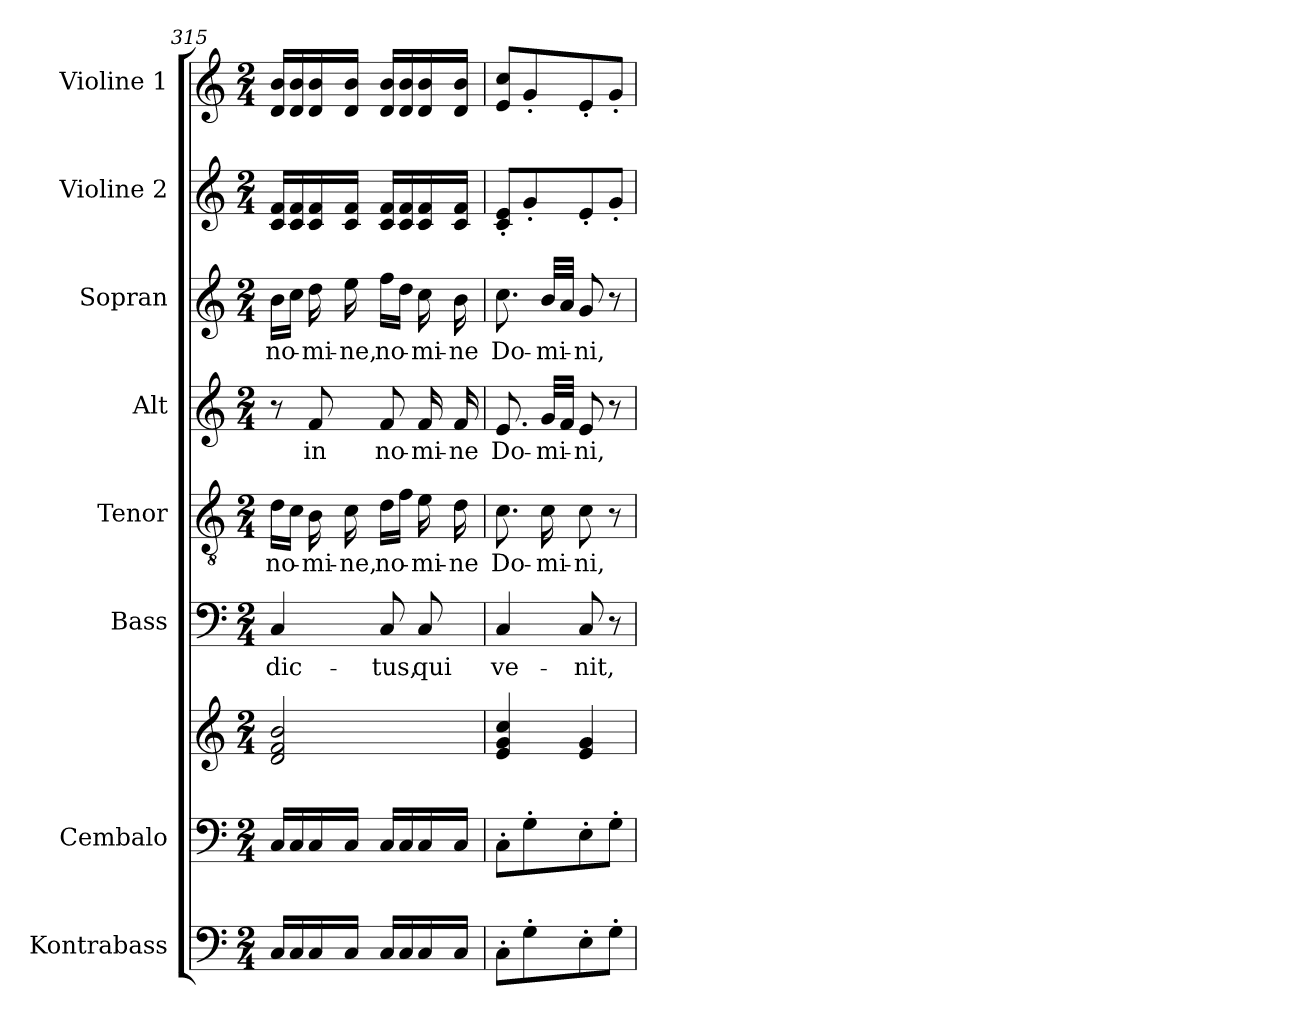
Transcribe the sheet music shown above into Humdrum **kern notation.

**kern	**kern	**kern	**kern	**text	**kern	**text	**kern	**text	**kern	**text	**kern	**kern
*part8	*part7	*part7	*part6	*part6	*part5	*part5	*part4	*part4	*part3	*part3	*part2	*part1
*staff9	*staff8	*staff7	*staff6	*staff6	*staff5	*staff5	*staff4	*staff4	*staff3	*staff3	*staff2	*staff1
*I"Kontrabass	*I"Cembalo	*	*I"Bass	*	*I"Tenor	*	*I"Alt	*	*I"Sopran	*	*I"Violine 2	*I"Violine 1
*I'Kb.	*I'Cemb.	*	*I'B.	*	*I'T.	*	*I'A.	*	*I'S.	*	*I'Vl. 2	*I'Vl. 1
!!LO:PB:g=z
*clefF4	*clefF4	*clefG2	*clefF4	*	*clefGv2	*	*clefG2	*	*clefG2	*	*clefG2	*clefG2
*ITrd7c12	*	*	*	*	*	*	*	*	*	*	*	*
*k[]	*k[]	*k[]	*k[]	*	*k[]	*	*k[]	*	*k[]	*	*k[]	*k[]
*C:	*C:	*C:	*C:	*	*C:	*	*C:	*	*C:	*	*C:	*C:
*M2/4	*M2/4	*M2/4	*M2/4	*	*M2/4	*	*M2/4	*	*M2/4	*	*M2/4	*M2/4
=315	=315	=315	=315	=315	=315	=315	=315	=315	=315	=315	=315	=315
!	!	!	!	!LO:LY:b	!	!LO:LY:b	!	!	!	!LO:LY:b	!	!
16CC/LL	16C/LL	2d/ 2f/ 2b/	4C/	-dic-	16d\LL	no-	8r	.	16b\LL	no-	16c/ 16f/LL	16d/ 16b/LL
16CC/	16C/	.	.	.	16c\JJ	.	.	.	16cc\JJ	.	16c/ 16f/	16d/ 16b/
!	!	!	!	!	!	!LO:LY:b	!	!LO:LY:b	!	!LO:LY:b	!	!
16CC/	16C/	.	.	.	16B\	-mi-	8f/	in	16dd\	-mi-	16c/ 16f/	16d/ 16b/
!	!	!	!	!	!	!LO:LY:b	!	!	!	!LO:LY:b	!	!
16CC/JJ	16C/JJ	.	.	.	16c\	-ne,	.	.	16ee\	-ne,	16c/ 16f/JJ	16d/ 16b/JJ
!	!	!	!	!LO:LY:b	!	!LO:LY:b	!	!LO:LY:b	!	!LO:LY:b	!	!
16CC/LL	16C/LL	.	8C/	-tus,	16d\LL	no-	8f/	no-	16ff\LL	no-	16c/ 16f/LL	16d/ 16b/LL
16CC/	16C/	.	.	.	16f\JJ	.	.	.	16dd\JJ	.	16c/ 16f/	16d/ 16b/
!	!	!	!	!LO:LY:b	!	!LO:LY:b	!	!LO:LY:b	!	!LO:LY:b	!	!
16CC/	16C/	.	8C/	qui	16e\	-mi-	16f/	-mi-	16cc\	-mi-	16c/ 16f/	16d/ 16b/
!	!	!	!	!	!	!LO:LY:b	!	!LO:LY:b	!	!LO:LY:b	!	!
16CC/JJ	16C/JJ	.	.	.	16d\	-ne	16f/	-ne	16b\	-ne	16c/ 16f/JJ	16d/ 16b/JJ
=316	=316	=316	=316	=316	=316	=316	=316	=316	=316	=316	=316	=316
!	!	!	!	!LO:LY:b	!	!LO:LY:b	!	!LO:LY:b	!	!LO:LY:b	!	!
8CC'>\L	8C'>\L	4e/ 4g/ 4cc/	4C/	ve-	8.c\	Do-	8.e/	Do-	8.cc\	Do-	8c/'< 8e/'<L	8e/ 8cc/L
8GG'>\	8G'>\	.	.	.	.	.	.	.	.	.	8g'</	8g'</
!	!	!	!	!	!	!LO:LY:b	!	!LO:LY:b	!	!LO:LY:b	!	!
.	.	.	.	.	16c\	-mi-	32g/LLL	-mi-	32b/LLL	-mi-	.	.
.	.	.	.	.	.	.	32f/JJJ	.	32a/JJJ	.	.	.
!	!	!	!	!LO:LY:b	!	!LO:LY:b	!	!LO:LY:b	!	!LO:LY:b	!	!
8EE'>\	8E'>\	4e/ 4g/	8C/	-nit,	8c\	-ni,	8e/	-ni,	8g/	-ni,	8e'</	8e'</
8GG'>\J	8G'>\J	.	8r	.	8r	.	8r	.	8r	.	8g'</J	8g'</J
=	=	=	=	=	=	=	=	=	=	=	=	=
*-	*-	*-	*-	*-	*-	*-	*-	*-	*-	*-	*-	*-
